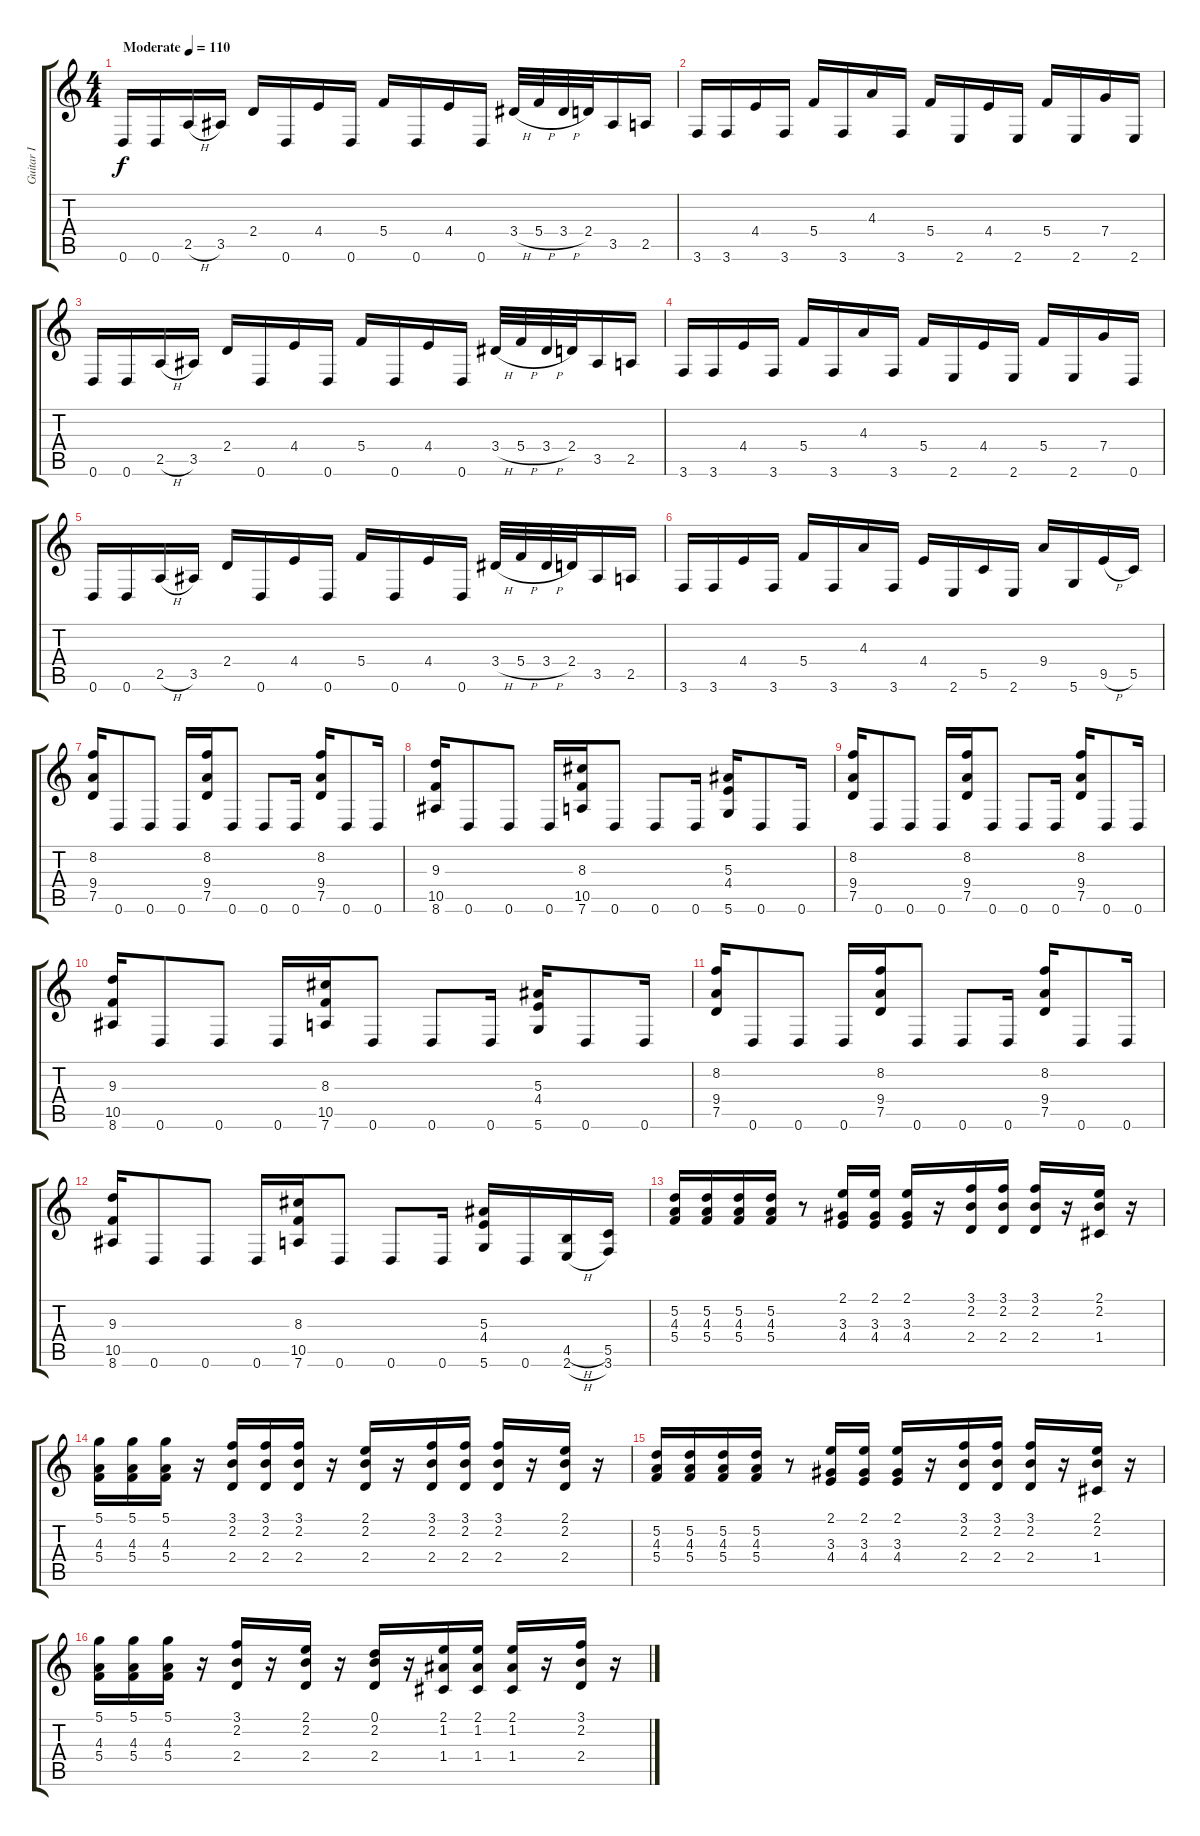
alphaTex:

\track ("Guitar I" "Guitar I") {instrument distortionguitar}
\staff {score tabs}
\tuning (D4 A3 F3 C3 G2 D2) {hide}
\ts (4 4)
\tempo (110 "Moderate")
\clef g2
\ks c
0.6.16{dy f instrument distortionguitar} 0.6.16 2.5{h}.16 3.5.16 2.4.16 0.6.16 4.4.16 0.6.16 5.4.16 0.6.16 4.4.16 0.6.16 3.4{h}.32 5.4{h}.32 3.4{h}.32 2.4.32 3.5.16 2.5.16 |
3.6.16 3.6.16 4.4.16 3.6.16 5.4.16 3.6.16 4.3.16 3.6.16 5.4.16 2.6.16 4.4.16 2.6.16 5.4.16 2.6.16 7.4.16 2.6.16 |
0.6.16 0.6.16 2.5{h}.16 3.5.16 2.4.16 0.6.16 4.4.16 0.6.16 5.4.16 0.6.16 4.4.16 0.6.16 3.4{h}.32 5.4{h}.32 3.4{h}.32 2.4.32 3.5.16 2.5.16 |
3.6.16 3.6.16 4.4.16 3.6.16 5.4.16 3.6.16 4.3.16 3.6.16 5.4.16 2.6.16 4.4.16 2.6.16 5.4.16 2.6.16 7.4.16 0.6.16 |
0.6.16 0.6.16 2.5{h}.16 3.5.16 2.4.16 0.6.16 4.4.16 0.6.16 5.4.16 0.6.16 4.4.16 0.6.16 3.4{h}.32 5.4{h}.32 3.4{h}.32 2.4.32 3.5.16 2.5.16 |
3.6.16 3.6.16 4.4.16 3.6.16 5.4.16 3.6.16 4.3.16 3.6.16 4.4.16 2.6.16 5.5.16 2.6.16 9.4.16 5.6.16 9.5{h}.16 5.5.16 |
(8.2 9.4 7.5).16 0.6.8 0.6.8 0.6.16 (8.2 9.4 7.5).16 0.6.8 0.6.8 0.6.16 (8.2 9.4 7.5).16 0.6.8 0.6.16 |
(9.3 10.5 8.6).16 0.6.8 0.6.8 0.6.16 (8.3 10.5 7.6).16 0.6.8 0.6.8 0.6.16 (5.3 4.4 5.6).16 0.6.8 0.6.16 |
(8.2 9.4 7.5).16 0.6.8 0.6.8 0.6.16 (8.2 9.4 7.5).16 0.6.8 0.6.8 0.6.16 (8.2 9.4 7.5).16 0.6.8 0.6.16 |
(9.3 10.5 8.6).16 0.6.8 0.6.8 0.6.16 (8.3 10.5 7.6).16 0.6.8 0.6.8 0.6.16 (5.3 4.4 5.6).16 0.6.8 0.6.16 |
(8.2 9.4 7.5).16 0.6.8 0.6.8 0.6.16 (8.2 9.4 7.5).16 0.6.8 0.6.8 0.6.16 (8.2 9.4 7.5).16 0.6.8 0.6.16 |
(9.3 10.5 8.6).16 0.6.8 0.6.8 0.6.16 (8.3 10.5 7.6).16 0.6.8 0.6.8 0.6.16 (5.3 4.4 5.6).16 0.6.16 (4.5{h} 2.6{h}).16 (5.5 3.6).16 |
(5.2 4.3 5.4).16 (5.2 4.3 5.4).16 (5.2 4.3 5.4).16 (5.2 4.3 5.4).16 r.8 (2.1 3.3 4.4).16 (2.1 3.3 4.4).16 (2.1 3.3 4.4).16 r.16 (3.1 2.2 2.4).16 (3.1 2.2 2.4).16 (3.1 2.2 2.4).16 r.16 (2.1 2.2 1.4).16 r.16 |
(5.1 4.3 5.4).16 (5.1 4.3 5.4).16 (5.1 4.3 5.4).16 r.16 (3.1 2.2 2.4).16 (3.1 2.2 2.4).16 (3.1 2.2 2.4).16 r.16 (2.1 2.2 2.4).16 r.16 (3.1 2.2 2.4).16 (3.1 2.2 2.4).16 (3.1 2.2 2.4).16 r.16 (2.1 2.2 2.4).16 r.16 |
(5.2 4.3 5.4).16 (5.2 4.3 5.4).16 (5.2 4.3 5.4).16 (5.2 4.3 5.4).16 r.8 (2.1 3.3 4.4).16 (2.1 3.3 4.4).16 (2.1 3.3 4.4).16 r.16 (3.1 2.2 2.4).16 (3.1 2.2 2.4).16 (3.1 2.2 2.4).16 r.16 (2.1 2.2 1.4).16 r.16 |
(5.1 4.3 5.4).16 (5.1 4.3 5.4).16 (5.1 4.3 5.4).16 r.16 (3.1 2.2 2.4).16 r.16 (2.1 2.2 2.4).16 r.16 (0.1 2.2 2.4).16 r.16 (2.1 1.2 1.4).16 (2.1 1.2 1.4).16 (2.1 1.2 1.4).16 r.16 (3.1 2.2 2.4).16 r.16
